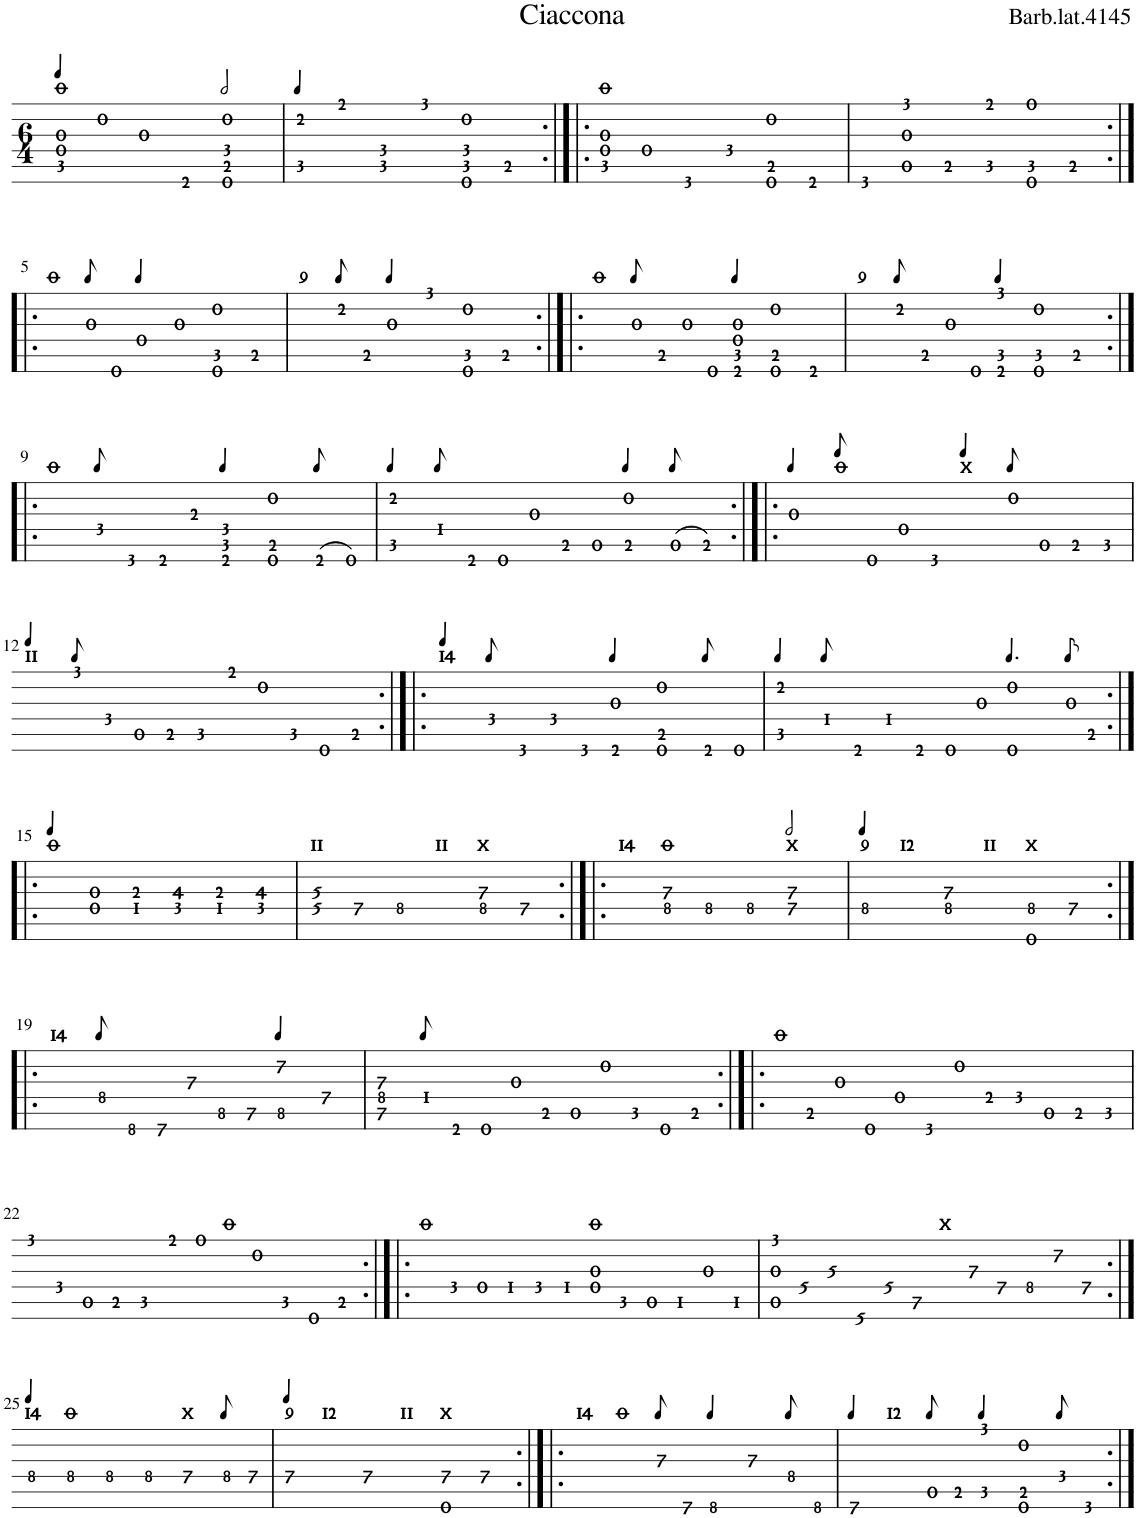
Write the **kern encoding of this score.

**kern
*part1
*staff1
*I"Théorbe
*I'Thb.
*stria6
*k[]
*M6/4
=1
4GG 4G 4B 4G
4D
4G
4B
2D 2d 2F# 2A
=2
4E 4G
4BB
4d 4G
4C
4D 4d 4G 4A
4F#
=3:|!|:
4GG 4G 4B 4G
4B
4c
4d
4D 4F# 4A
4B
=4
4c
4C 4G 4E
4F#
4BB 4G
4AA 4G 4A
4F#
!!LO:LB:g=z
=5:|!|:
4GG
8GL
8AJ
4B
4G
4D 4G 4A
4F#
=6
4EE
8EL
8F#J
4G
4C
4D 4G 4A
4F#
=7:|!|:
4GG
8GL
8F#
8G
8AJ
4G 4B 4G 4B
4D 4F# 4A
4B
=8
4EE
8EL
8F#
8G
8AJ
4C 4G 4B
4D 4G 4A
4F#
!!LO:LB:g=z
=9:|!|:
4GG
8dL
8c
8B
8AJ
4d 4G 4B
4D 4F# 4A
(8BL
8AJ)
=10
4E 4G
8cL
8B
8A
8GJ
8F#L
8EJ
4D 4F#
(8EL
8F#J)
=11:|!|:
4G
8GGL
8A
8B
8cJ
4DD
8DL
8E
8F#
8GJ
!!LO:LB:g=z
=12
4CC
8CL
8d
8E
8F#J
8GL
8BB
8D
8G
8A
8F#J
=13:|!|:
4GGG
8dL
8c
8d
8cJ
4G 4B
4D 4F# 4A
8BL
8AJ
=14
4E 4G
8cL
8B
8c
8BJ
8AL
8GJ
4.D 4.A
16GLL
16F#JJ
!!LO:LB:g=z
=15:|!|:
4GG
4G 4B
4A 4c
4B 4d
4A 4c
4B 4d
=16
4CC 4c 4e
4f#
4g
4CC
4DD 4d 4g
4f#
=17:|!|:
4GGG
4GG 4d 4g
4g
4g
2DD 2d 2f#
=18
4EE 4g
4BBB
4d 4g
4CC
4DD 4g 4A
4f#
!!LO:LB:g=z
=19:|!|:
4GGG
8gL
8f
8e
8dJ
8cL
8BJ
4A 4c
4f#
=20
4d 4g 4B
8cL
8B
8A
8GJ
8F#L
8E
8D
8G
8A
8F#J
=21:|!|:
8GGL
8F#
8G
8A
8B
8cJ
8DL
8c#
8d
8E
8F#
8GJ
!!LO:LB:g=z
=22
8CL
8d
8E
8F#
8G
8BBJ
8AAL
8GG
8D
8G
8A
8F#J
=23:|!|:
8GGL
8d
8B
8c
8d
8cJ
8GG 8G 8BL
8G
8E
8F
8G
8FJ
=24
8C 8G 8EL
8e
8c
8d
8e
8BJ
8DDL
8d
8f#
8g
8A
8f#J
!!LO:LB:g=z
=25:|!
4GGG 4g
4GG 4g
4g
4g
4DD 4f#
8gL
8f#J
=26
4EE 4f#
4BBB
4f#
4CC
4DD 4f# 4A
4f#
=27:|!|:
4GGG
4GG
8dL
8eJ
4f
4d
8gL
8fJ
=28
4e
4BBB
8EL
8F#J
4C 4G
4D 4F# 4A
8dL
8cJ
=:|!
*-
